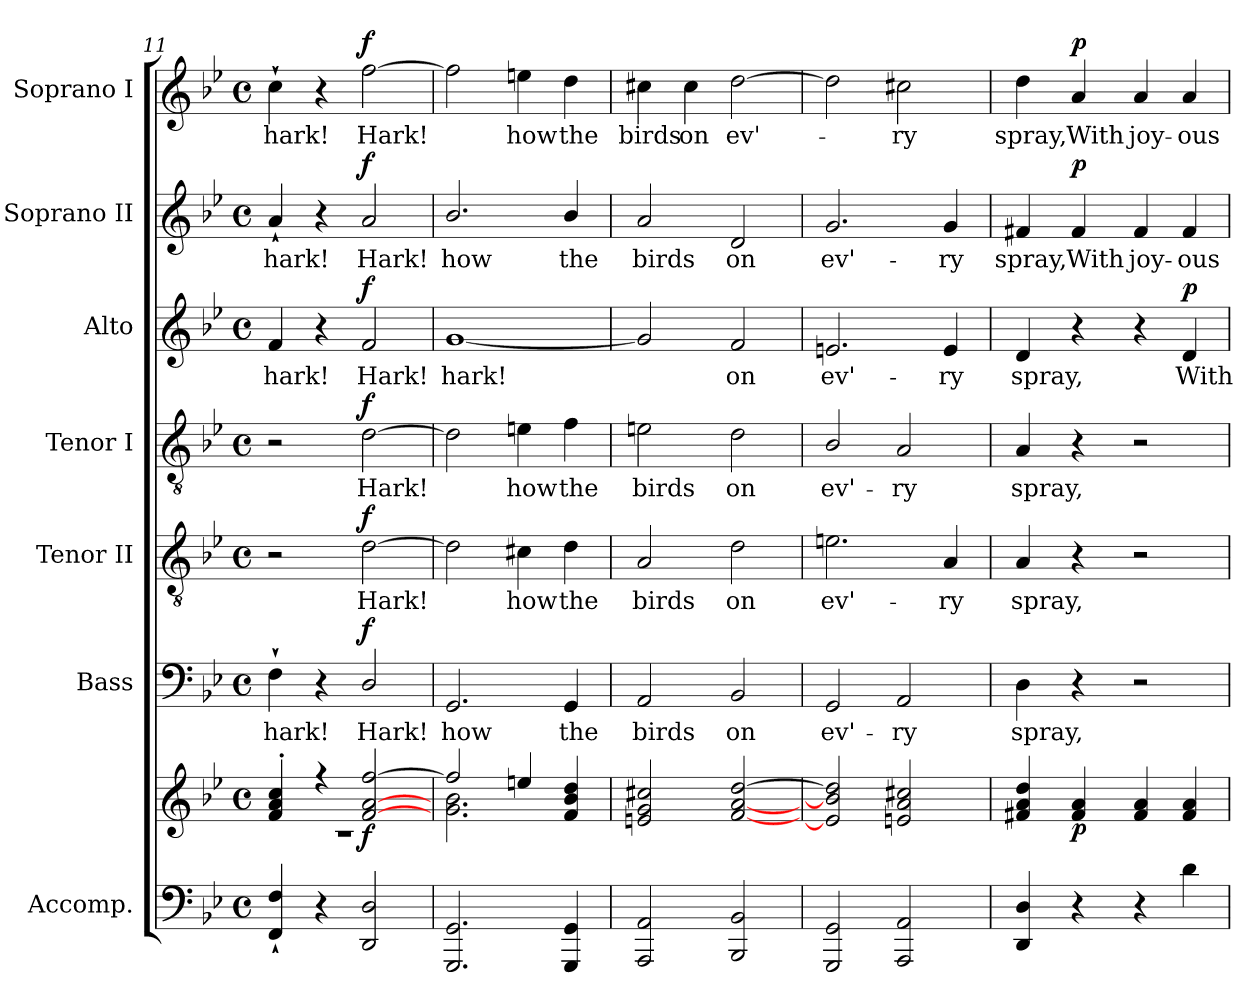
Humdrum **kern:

**kern	**kern	**dynam	**kern	**text	**dynam	**kern	**text	**dynam	**kern	**text	**dynam	**kern	**text	**dynam	**kern	**text	**dynam	**kern	**text	**dynam
*part7	*part7	*part7	*part6	*part6	*part6	*part5	*part5	*part5	*part4	*part4	*part4	*part3	*part3	*part3	*part2	*part2	*part2	*part1	*part1	*part1
*staff8	*staff7	*staff7/8	*staff6	*staff6	*staff6	*staff5	*staff5	*staff5	*staff4	*staff4	*staff4	*staff3	*staff3	*staff3	*staff2	*staff2	*staff2	*staff1	*staff1	*staff1
*I"Accomp.	*	*	*I"Bass	*	*	*I"Tenor II	*	*	*I"Tenor I	*	*	*I"Alto	*	*	*I"Soprano II	*	*	*I"Soprano I	*	*
*	*	*	*I'B	*	*	*I'T II	*	*	*I'T I	*	*	*I'A	*	*	*I'S II	*	*	*I'S I	*	*
!!LO:LB:g=z
*clefF4	*clefG2	*	*clefF4	*	*	*clefGv2	*	*	*clefGv2	*	*	*clefG2	*	*	*clefG2	*	*	*clefG2	*	*
*k[b-e-]	*k[b-e-]	*	*k[b-e-]	*	*	*k[b-e-]	*	*	*k[b-e-]	*	*	*k[b-e-]	*	*	*k[b-e-]	*	*	*k[b-e-]	*	*
*B-:	*B-:	*	*B-:	*	*	*B-:	*	*	*B-:	*	*	*B-:	*	*	*B-:	*	*	*B-:	*	*
*M4/4	*M4/4	*	*M4/4	*	*	*M4/4	*	*	*M4/4	*	*	*M4/4	*	*	*M4/4	*	*	*M4/4	*	*
*met(c)	*met(c)	*	*met(c)	*	*	*met(c)	*	*	*met(c)	*	*	*met(c)	*	*	*met(c)	*	*	*met(c)	*	*
=11	=11	=11	=11	=11	=11	=11	=11	=11	=11	=11	=11	=11	=11	=11	=11	=11	=11	=11	=11	=11
*	*^	*	*	*	*	*	*	*	*	*	*	*	*	*	*	*	*	*	*	*
!	!	!	!	!	!LO:LY:b	!	!	!	!	!	!	!	!	!LO:LY:b	!	!	!LO:LY:b	!	!	!LO:LY:b	!
4FF` 4F`	4f' 4a' 4cc'	1r	.	4F`	hark!	.	2r	.	.	2r	.	.	4f	hark!	.	4a`	hark!	.	4cc`	hark!	.
4r	4r	.	.	4r	.	.	.	.	.	.	.	.	4r	.	.	4r	.	.	4r	.	.
!	!	!	!LO:DY:b	!	!LO:LY:b	!LO:DY:b	!	!LO:LY:b	!LO:DY:b	!	!LO:LY:b	!LO:DY:b	!	!LO:LY:b	!LO:DY:b	!	!LO:LY:b	!LO:DY:b	!	!LO:LY:b	!LO:DY:b
2DD/ 2D/	[2f [2a [2ff	.	f	2D/	Hark!	f	[2d	Hark!	f	[2d	Hark!	f	2f	Hark!	f	2a	Hark!	f	[2ff	Hark!	f
=12	=12	=12	=12	=12	=12	=12	=12	=12	=12	=12	=12	=12	=12	=12	=12	=12	=12	=12	=12	=12	=12
!	!	!	!	!	!LO:LY:b	!	!	!	!	!	!	!	!	!LO:LY:b	!	!	!LO:LY:b	!	!	!	!
2.GGG 2.GG	2ff/]	2.g\ 2.b-\	.	2.GG	how	.	2d]	.	.	2d]	.	.	[1g	hark!	.	2.b-/	how	.	2ff]	.	.
!	!	!	!	!	!	!	!	!LO:LY:b	!	!	!LO:LY:b	!	!	!	!	!	!	!	!	!LO:LY:b	!
.	4een/	.	.	.	.	.	4c#X	how	.	4en	how	.	.	.	.	.	.	.	4een	how	.
!	!	!	!	!	!LO:LY:b	!	!	!LO:LY:b	!	!	!LO:LY:b	!	!	!	!	!	!LO:LY:b	!	!	!LO:LY:b	!
4GGG 4GG	4f 4b- 4dd	4ryy	.	4GG	the	.	4d	the	.	4f	the	.	.	.	.	4b-/	the	.	4dd	the	.
=13	=13	=13	=13	=13	=13	=13	=13	=13	=13	=13	=13	=13	=13	=13	=13	=13	=13	=13	=13	=13	=13
!	!	!	!	!	!LO:LY:b	!	!	!LO:LY:b	!	!	!LO:LY:b	!	!	!	!	!	!LO:LY:b	!	!	!LO:LY:b	!
*	*v	*v	*	*	*	*	*	*	*	*	*	*	*	*	*	*	*	*	*	*	*
2AAA 2AA	2en 2g 2cc#X	.	2AA	birds	.	2A	birds	.	2en	birds	.	2g]	.	.	2a	birds	.	4cc#X	birds	.
!	!	!	!	!	!	!	!	!	!	!	!	!	!	!	!	!	!	!	!LO:LY:b	!
.	.	.	.	.	.	.	.	.	.	.	.	.	.	.	.	.	.	4cc#	on	.
!	!	!	!	!LO:LY:b	!	!	!LO:LY:b	!	!	!LO:LY:b	!	!	!LO:LY:b	!	!	!LO:LY:b	!	!	!LO:LY:b	!
2BBB- 2BB-	[2f [2a [2dd	.	2BB-	on	.	2d	on	.	2d	on	.	2f	on	.	2d	on	.	[2dd	ev'-	.
=14	=14	=14	=14	=14	=14	=14	=14	=14	=14	=14	=14	=14	=14	=14	=14	=14	=14	=14	=14	=14
!	!	!	!	!LO:LY:b	!	!	!LO:LY:b	!	!	!LO:LY:b	!	!	!LO:LY:b	!	!	!LO:LY:b	!	!	!	!
2GGG 2GG	2e] 2b-] 2dd]	.	2GG	ev'-	.	2.en	ev'-	.	2B-/	ev'-	.	2.en	ev'-	.	2.g	ev'-	.	2dd]	.	.
!	!	!	!	!LO:LY:b	!	!	!	!	!	!LO:LY:b	!	!	!	!	!	!	!	!	!LO:LY:b	!
2AAA 2AA	2e 2a 2cc#X	.	2AA	-ry	.	.	.	.	2A	-ry	.	.	.	.	.	.	.	2cc#X	ry	.
!	!	!	!	!	!	!	!LO:LY:b	!	!	!	!	!	!LO:LY:b	!	!	!LO:LY:b	!	!	!	!
.	.	.	.	.	.	4A	-ry	.	.	.	.	4e	-ry	.	4g	-ry	.	.	.	.
=15	=15	=15	=15	=15	=15	=15	=15	=15	=15	=15	=15	=15	=15	=15	=15	=15	=15	=15	=15	=15
!	!	!	!	!LO:LY:b	!	!	!LO:LY:b	!	!	!LO:LY:b	!	!	!LO:LY:b	!	!	!LO:LY:b	!	!	!LO:LY:b	!
4DD 4D	4f#X 4a 4dd	.	4D	spray,	.	4A	spray,	.	4A	spray,	.	4d	spray,	.	4f#X	spray,	.	4dd	spray,	.
!	!	!LO:DY:b	!	!	!	!	!	!	!	!	!	!	!	!	!	!LO:LY:b	!LO:DY:b	!	!LO:LY:b	!LO:DY:b
4r	4f# 4a	p	4r	.	.	4r	.	.	4r	.	.	4r	.	.	4f#	With	p	4a	With	p
!	!	!	!	!	!	!	!	!	!	!	!	!	!	!	!	!LO:LY:b	!	!	!LO:LY:b	!
4r	4f# 4a	.	2r	.	.	2r	.	.	2r	.	.	4r	.	.	4f#	joy-	.	4a	joy-	.
!	!	!	!	!	!	!	!	!	!	!	!	!	!LO:LY:b	!LO:DY:b	!	!LO:LY:b	!	!	!LO:LY:b	!
4d	4f# 4a	.	.	.	.	.	.	.	.	.	.	4d	With	p	4f#	-ous	.	4a	-ous	.
=	=	=	=	=	=	=	=	=	=	=	=	=	=	=	=	=	=	=	=	=
*-	*-	*-	*-	*-	*-	*-	*-	*-	*-	*-	*-	*-	*-	*-	*-	*-	*-	*-	*-	*-
